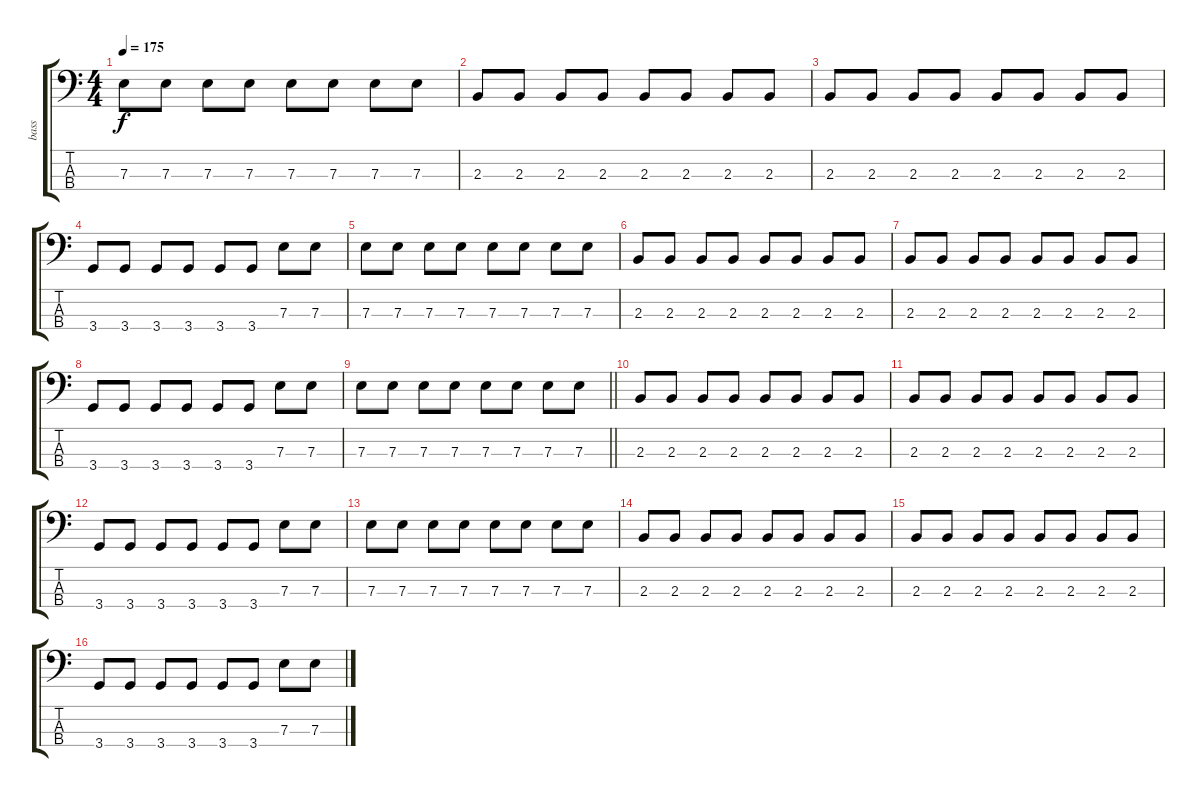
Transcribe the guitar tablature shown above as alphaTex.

\track ("bass" "bass") {instrument electricbassfinger}
\staff {score tabs}
\tuning (G2 D2 A1 E1) {hide}
\ts (4 4)
\tempo 175
\clef f4
\ks c
7.3.8{dy f} 7.3.8 7.3.8 7.3.8 7.3.8 7.3.8 7.3.8 7.3.8 |
2.3.8 2.3.8 2.3.8 2.3.8 2.3.8 2.3.8 2.3.8 2.3.8 |
2.3.8 2.3.8 2.3.8 2.3.8 2.3.8 2.3.8 2.3.8 2.3.8 |
3.4.8 3.4.8 3.4.8 3.4.8 3.4.8 3.4.8 7.3.8 7.3.8 |
7.3.8 7.3.8 7.3.8 7.3.8 7.3.8 7.3.8 7.3.8 7.3.8 |
2.3.8 2.3.8 2.3.8 2.3.8 2.3.8 2.3.8 2.3.8 2.3.8 |
2.3.8 2.3.8 2.3.8 2.3.8 2.3.8 2.3.8 2.3.8 2.3.8 |
3.4.8 3.4.8 3.4.8 3.4.8 3.4.8 3.4.8 7.3.8 7.3.8 |
\barLineRight lightlight
7.3.8 7.3.8 7.3.8 7.3.8 7.3.8 7.3.8 7.3.8 7.3.8 |
2.3.8 2.3.8 2.3.8 2.3.8 2.3.8 2.3.8 2.3.8 2.3.8 |
2.3.8 2.3.8 2.3.8 2.3.8 2.3.8 2.3.8 2.3.8 2.3.8 |
3.4.8 3.4.8 3.4.8 3.4.8 3.4.8 3.4.8 7.3.8 7.3.8 |
7.3.8 7.3.8 7.3.8 7.3.8 7.3.8 7.3.8 7.3.8 7.3.8 |
2.3.8 2.3.8 2.3.8 2.3.8 2.3.8 2.3.8 2.3.8 2.3.8 |
2.3.8 2.3.8 2.3.8 2.3.8 2.3.8 2.3.8 2.3.8 2.3.8 |
3.4.8 3.4.8 3.4.8 3.4.8 3.4.8 3.4.8 7.3.8 7.3.8
